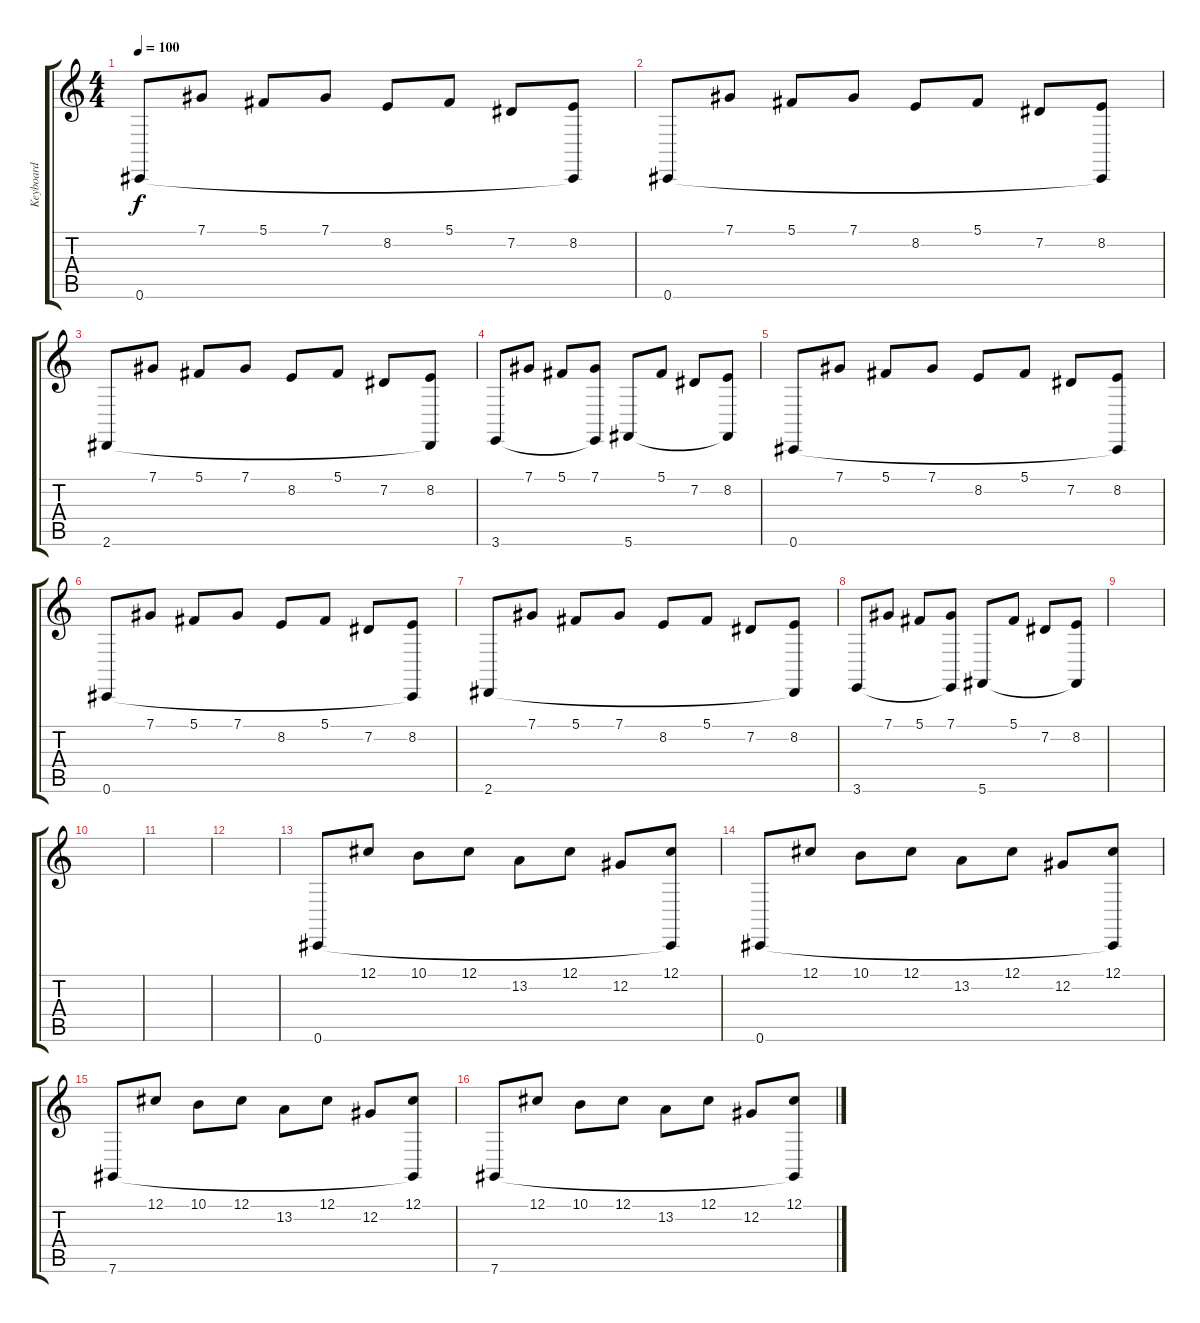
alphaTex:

\track ("Keyboard" "Keyboard") {instrument brightacousticpiano}
\staff {score tabs}
\tuning (Db4 Ab3 E3 B2 Gb2 Db2) {hide}
\ts (4 4)
\tempo 100
\clef g2
\ks c
0.6.8{dy f} 7.1.8 5.1.8 7.1.8 8.2.8 5.1.8 7.2.8 (8.2 0.6{t}).8 |
0.6.8 7.1.8 5.1.8 7.1.8 8.2.8 5.1.8 7.2.8 (8.2 0.6{t}).8 |
2.6.8 7.1.8 5.1.8 7.1.8 8.2.8 5.1.8 7.2.8 (8.2 2.6{t}).8 |
3.6.8 7.1.8 5.1.8 (7.1 3.6{t}).8 5.6.8 5.1.8 7.2.8 (8.2 5.6{t}).8 |
0.6.8 7.1.8 5.1.8 7.1.8 8.2.8 5.1.8 7.2.8 (8.2 0.6{t}).8 |
0.6.8 7.1.8 5.1.8 7.1.8 8.2.8 5.1.8 7.2.8 (8.2 0.6{t}).8 |
2.6.8 7.1.8 5.1.8 7.1.8 8.2.8 5.1.8 7.2.8 (8.2 2.6{t}).8 |
3.6.8 7.1.8 5.1.8 (7.1 3.6{t}).8 5.6.8 5.1.8 7.2.8 (8.2 5.6{t}).8 |
|
|
|
|
0.6.8{instrument brightacousticpiano} 12.1.8 10.1.8 12.1.8 13.2.8 12.1.8 12.2.8 (12.1 0.6{t}).8 |
0.6.8 12.1.8 10.1.8 12.1.8 13.2.8 12.1.8 12.2.8 (12.1 0.6{t}).8 |
7.6.8 12.1.8 10.1.8 12.1.8 13.2.8 12.1.8 12.2.8 (12.1 7.6{t}).8 |
7.6.8 12.1.8 10.1.8 12.1.8 13.2.8 12.1.8 12.2.8 (12.1 7.6{t}).8
